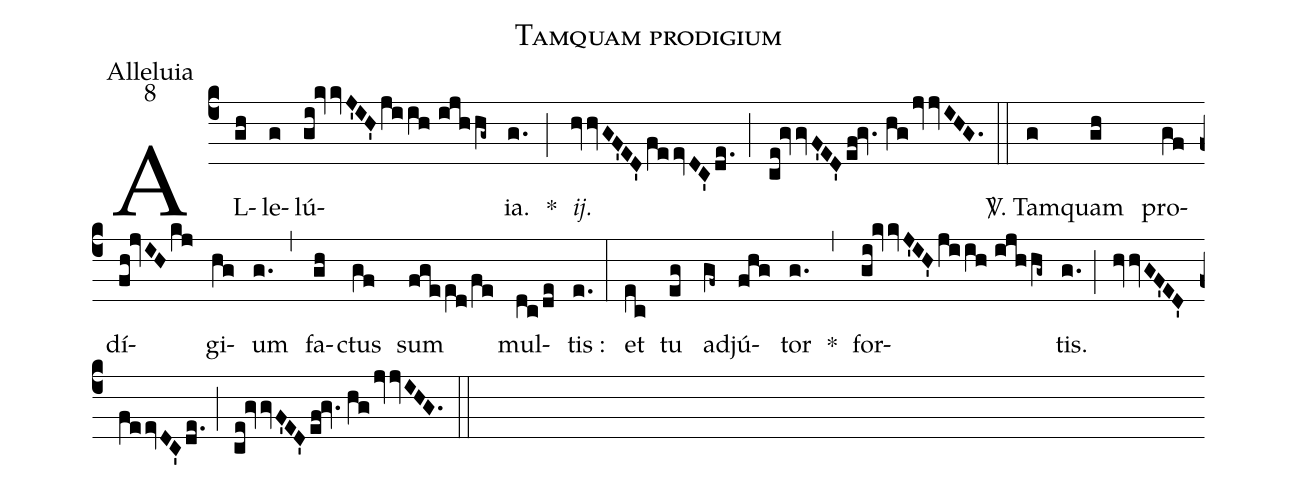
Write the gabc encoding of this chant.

name:Tamquam prodigium;
office-part:Alleluia;
mode:8;
%%
(c4) AL(gh)le(g)lú(gi!kvvJ'IH'jiih//ijhhg~){ia}.(g.) *(;) <i>ij.</i>(hvvGF'ED'feevDC'de.) (;) (ce!gvvF'ED'ef!gv.//hgjvvIHG.) (::) <sp>V/</sp>. Tam(g)quam(gh) pro(gf)dí(fh!jvIHkj)gi(hg)um(g.) (,) fa(gh)ctus(gf) sum(fgee[ll:1]d/fe) mul(dc/de)tis :(e.) (:) et(ec) tu(eg) ad(gf~)jú(fhg)tor(g.) *(,) for(gi!kvvJ'IH'jiih//ijhhg~)tis.(g.) (;) (hvvGF'ED'feevDC'de.) (;) (ce!gvvF'ED'ef!gv.//hgjvvIHG.) (::)
